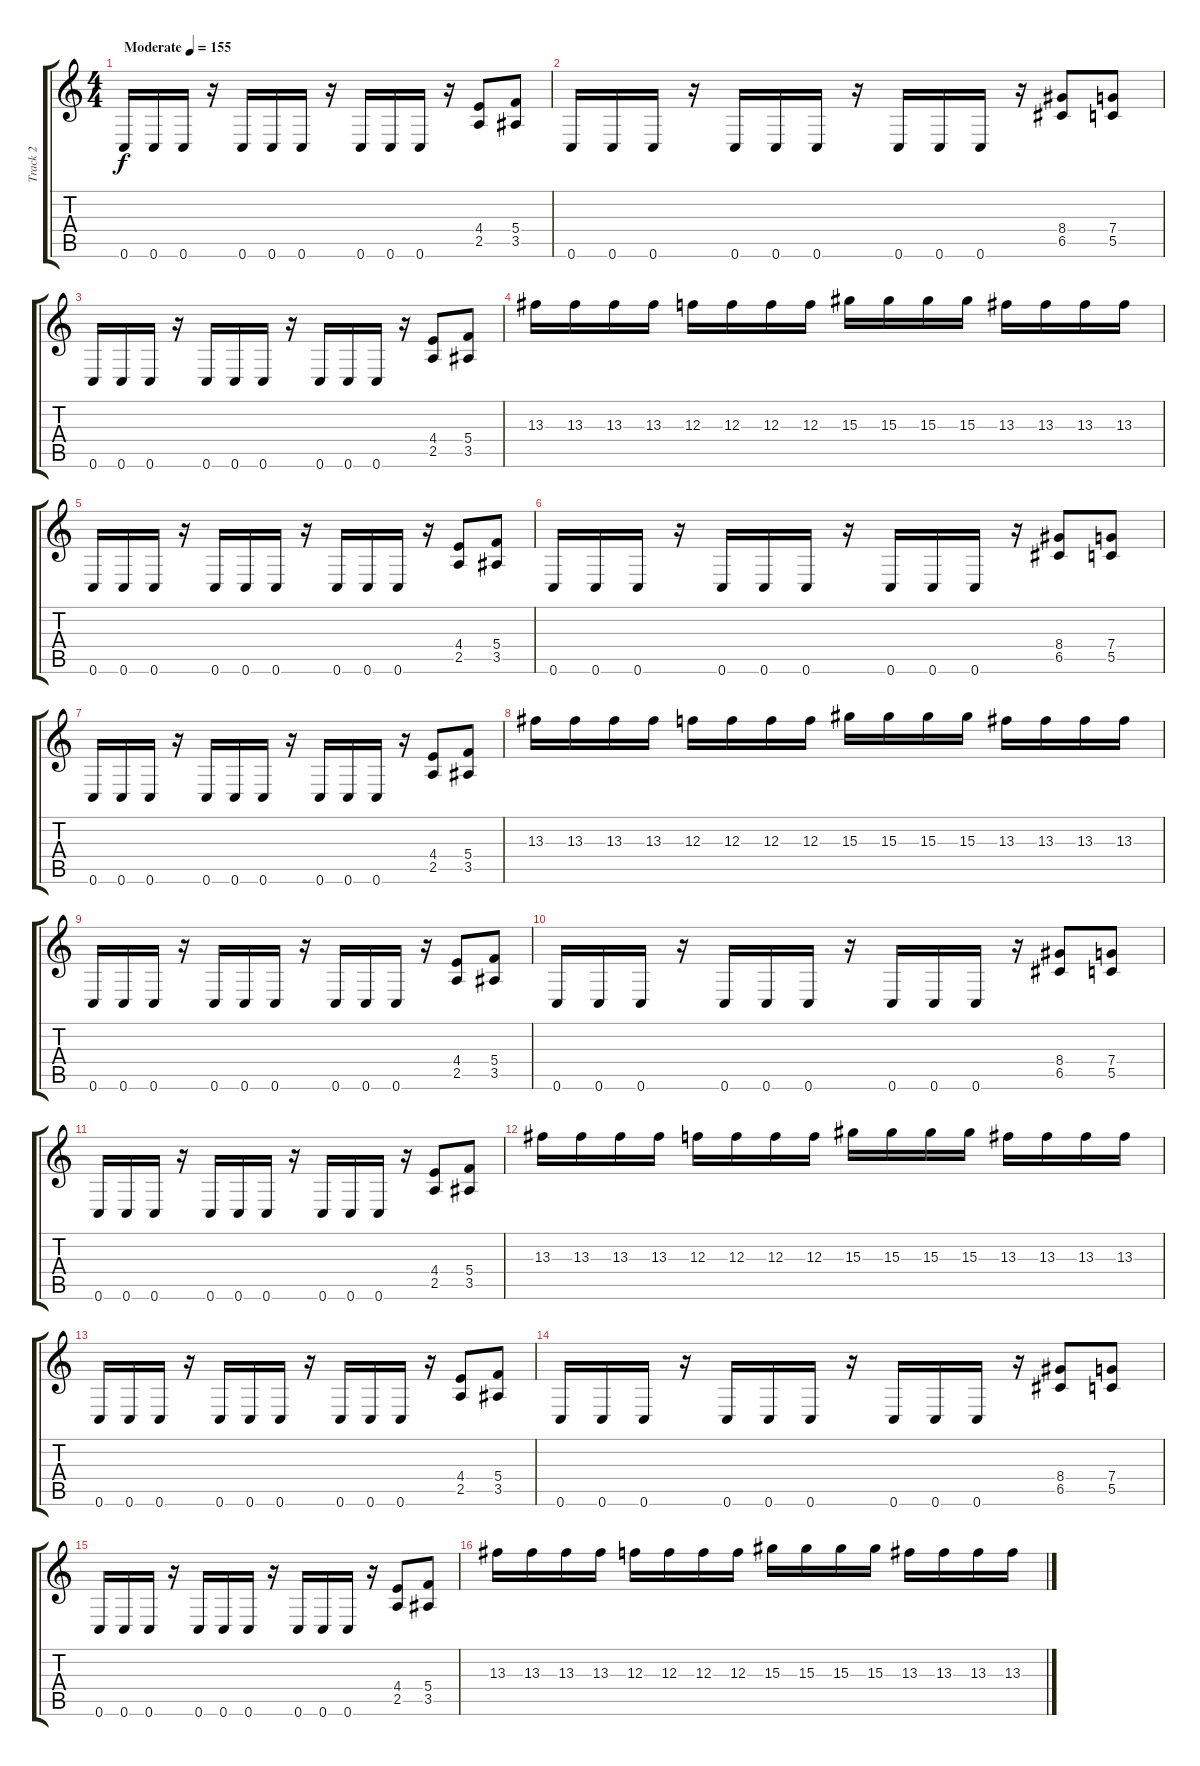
\track ("Track 2" "Track 2") {instrument distortionguitar}
\staff {score tabs}
\tuning (D4 A3 F3 C3 G2 C2) {hide}
\ts (4 4)
\tempo (155 "Moderate")
\clef g2
\ks c
0.6.16{dy f instrument distortionguitar} 0.6.16 0.6.16 r.16 0.6.16 0.6.16 0.6.16 r.16 0.6.16 0.6.16 0.6.16 r.16 (4.4 2.5).8 (5.4 3.5).8 |
0.6.16 0.6.16 0.6.16 r.16 0.6.16 0.6.16 0.6.16 r.16 0.6.16 0.6.16 0.6.16 r.16 (8.4 6.5).8 (7.4 5.5).8 |
0.6.16 0.6.16 0.6.16 r.16 0.6.16 0.6.16 0.6.16 r.16 0.6.16 0.6.16 0.6.16 r.16 (4.4 2.5).8 (5.4 3.5).8 |
13.3.16 13.3.16 13.3.16 13.3.16 12.3.16 12.3.16 12.3.16 12.3.16 15.3.16 15.3.16 15.3.16 15.3.16 13.3.16 13.3.16 13.3.16 13.3.16 |
0.6.16 0.6.16 0.6.16 r.16 0.6.16 0.6.16 0.6.16 r.16 0.6.16 0.6.16 0.6.16 r.16 (4.4 2.5).8 (5.4 3.5).8 |
0.6.16 0.6.16 0.6.16 r.16 0.6.16 0.6.16 0.6.16 r.16 0.6.16 0.6.16 0.6.16 r.16 (8.4 6.5).8 (7.4 5.5).8 |
0.6.16 0.6.16 0.6.16 r.16 0.6.16 0.6.16 0.6.16 r.16 0.6.16 0.6.16 0.6.16 r.16 (4.4 2.5).8 (5.4 3.5).8 |
13.3.16 13.3.16 13.3.16 13.3.16 12.3.16 12.3.16 12.3.16 12.3.16 15.3.16 15.3.16 15.3.16 15.3.16 13.3.16 13.3.16 13.3.16 13.3.16 |
0.6.16 0.6.16 0.6.16 r.16 0.6.16 0.6.16 0.6.16 r.16 0.6.16 0.6.16 0.6.16 r.16 (4.4 2.5).8 (5.4 3.5).8 |
0.6.16 0.6.16 0.6.16 r.16 0.6.16 0.6.16 0.6.16 r.16 0.6.16 0.6.16 0.6.16 r.16 (8.4 6.5).8 (7.4 5.5).8 |
0.6.16 0.6.16 0.6.16 r.16 0.6.16 0.6.16 0.6.16 r.16 0.6.16 0.6.16 0.6.16 r.16 (4.4 2.5).8 (5.4 3.5).8 |
13.3.16 13.3.16 13.3.16 13.3.16 12.3.16 12.3.16 12.3.16 12.3.16 15.3.16 15.3.16 15.3.16 15.3.16 13.3.16 13.3.16 13.3.16 13.3.16 |
0.6.16 0.6.16 0.6.16 r.16 0.6.16 0.6.16 0.6.16 r.16 0.6.16 0.6.16 0.6.16 r.16 (4.4 2.5).8 (5.4 3.5).8 |
0.6.16 0.6.16 0.6.16 r.16 0.6.16 0.6.16 0.6.16 r.16 0.6.16 0.6.16 0.6.16 r.16 (8.4 6.5).8 (7.4 5.5).8 |
0.6.16 0.6.16 0.6.16 r.16 0.6.16 0.6.16 0.6.16 r.16 0.6.16 0.6.16 0.6.16 r.16 (4.4 2.5).8 (5.4 3.5).8 |
13.3.16 13.3.16 13.3.16 13.3.16 12.3.16 12.3.16 12.3.16 12.3.16 15.3.16 15.3.16 15.3.16 15.3.16 13.3.16 13.3.16 13.3.16 13.3.16
